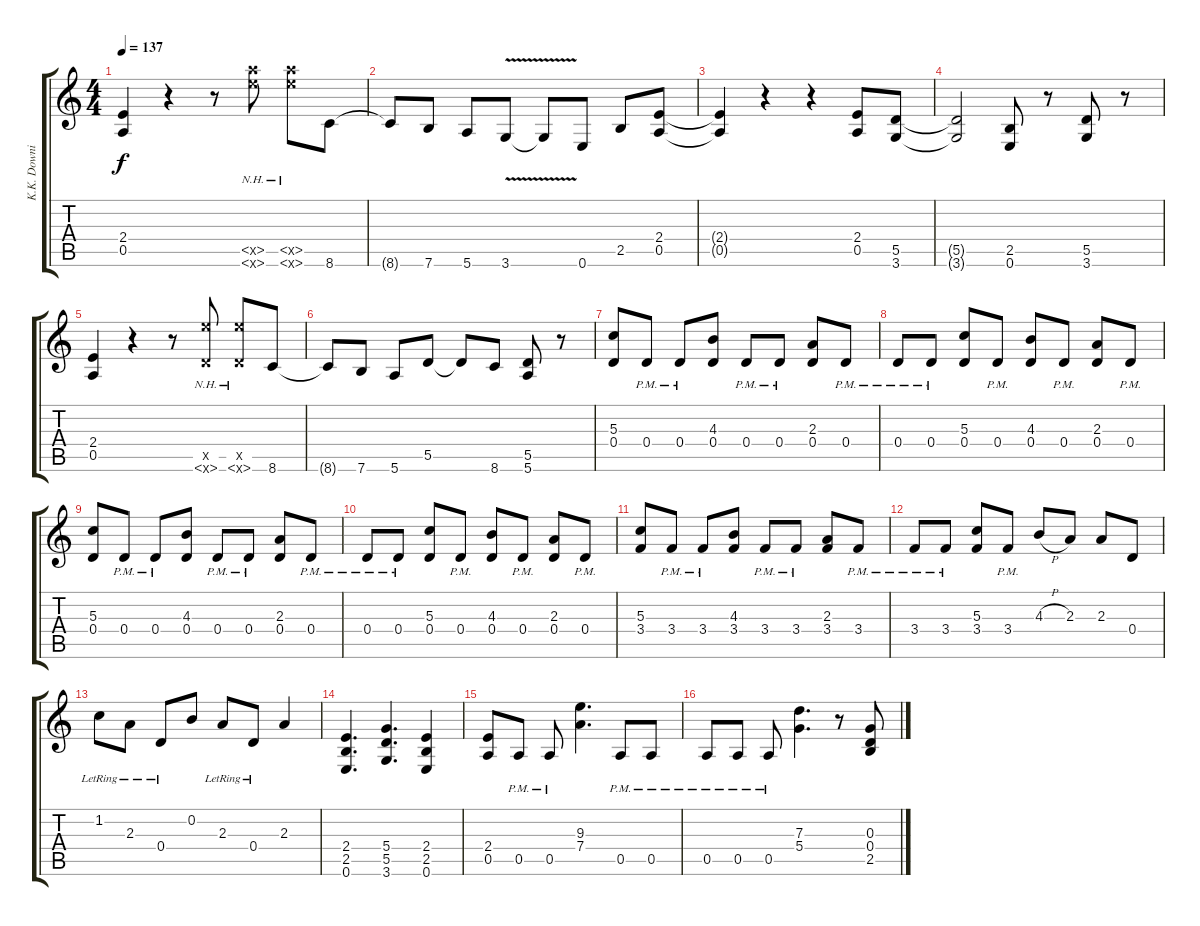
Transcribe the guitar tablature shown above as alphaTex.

\track ("K.K. Downing" "K.K. Downi") {instrument distortionguitar}
\staff {score tabs}
\tuning (E4 B3 G3 D3 A2 E2) {hide}
\ts (4 4)
\tempo 137
\clef g2
\ks c
(2.4 0.5).4{dy f} r.4 r.8 (5.5{nh x} 5.6{nh x}).8 (5.5{nh x} 5.6{nh x}).8 8.6.8 |
8.6{t}.8 7.6.8 5.6.8 3.6{v}.8 3.6{t}.8 0.6.8 2.5.8 (2.4 0.5).8 |
(2.4{t} 0.5{t}).4 r.4 r.4 (2.4 0.5).8 (5.5 3.6).8 |
(5.5{t} 3.6{t}).2 (2.5 0.6).8 r.8 (5.5 3.6).8 r.8 |
(2.4 0.5).4 r.4 r.8 (5.5{x} 5.6{nh x}).8 (5.5{x} 5.6{nh x}).8 8.6.8 |
8.6{t}.8 7.6.8 5.6.8 5.5.8 5.5{t}.8 8.6.8 (5.5 5.6).8 r.8 |
(5.3 0.4).8 0.4{pm}.8 0.4{pm}.8 (4.3 0.4).8 0.4{pm}.8 0.4{pm}.8 (2.3 0.4).8 0.4{pm}.8 |
0.4{pm}.8 0.4{pm}.8 (5.3 0.4).8 0.4{pm}.8 (4.3 0.4).8 0.4{pm}.8 (2.3 0.4).8 0.4{pm}.8 |
(5.3 0.4).8 0.4{pm}.8 0.4{pm}.8 (4.3 0.4).8 0.4{pm}.8 0.4{pm}.8 (2.3 0.4).8 0.4{pm}.8 |
0.4{pm}.8 0.4{pm}.8 (5.3 0.4).8 0.4{pm}.8 (4.3 0.4).8 0.4{pm}.8 (2.3 0.4).8 0.4{pm}.8 |
(5.3 3.4).8 3.4{pm}.8 3.4{pm}.8 (4.3 3.4).8 3.4{pm}.8 3.4{pm}.8 (2.3 3.4).8 3.4{pm}.8 |
3.4{pm}.8 3.4{pm}.8 (5.3 3.4).8 3.4{pm}.8 4.3{h}.8 2.3.8 2.3.8 0.4.8 |
1.2{lr}.8 2.3{lr}.8 0.4{lr}.8 0.2.8 2.3{lr}.8 0.4{lr}.8 2.3.4 |
(2.4 2.5 0.6).4{d} (5.4 5.5 3.6).4{d} (2.4 2.5 0.6).4 |
(2.4 0.5).8 0.5{pm}.8 0.5{pm}.8 (9.3 7.4).4{d} 0.5{pm}.8 0.5{pm}.8 |
0.5{pm}.8 0.5{pm}.8 0.5{pm}.8 (7.3 5.4).4{d} r.8 (0.3 0.4 2.5).8
